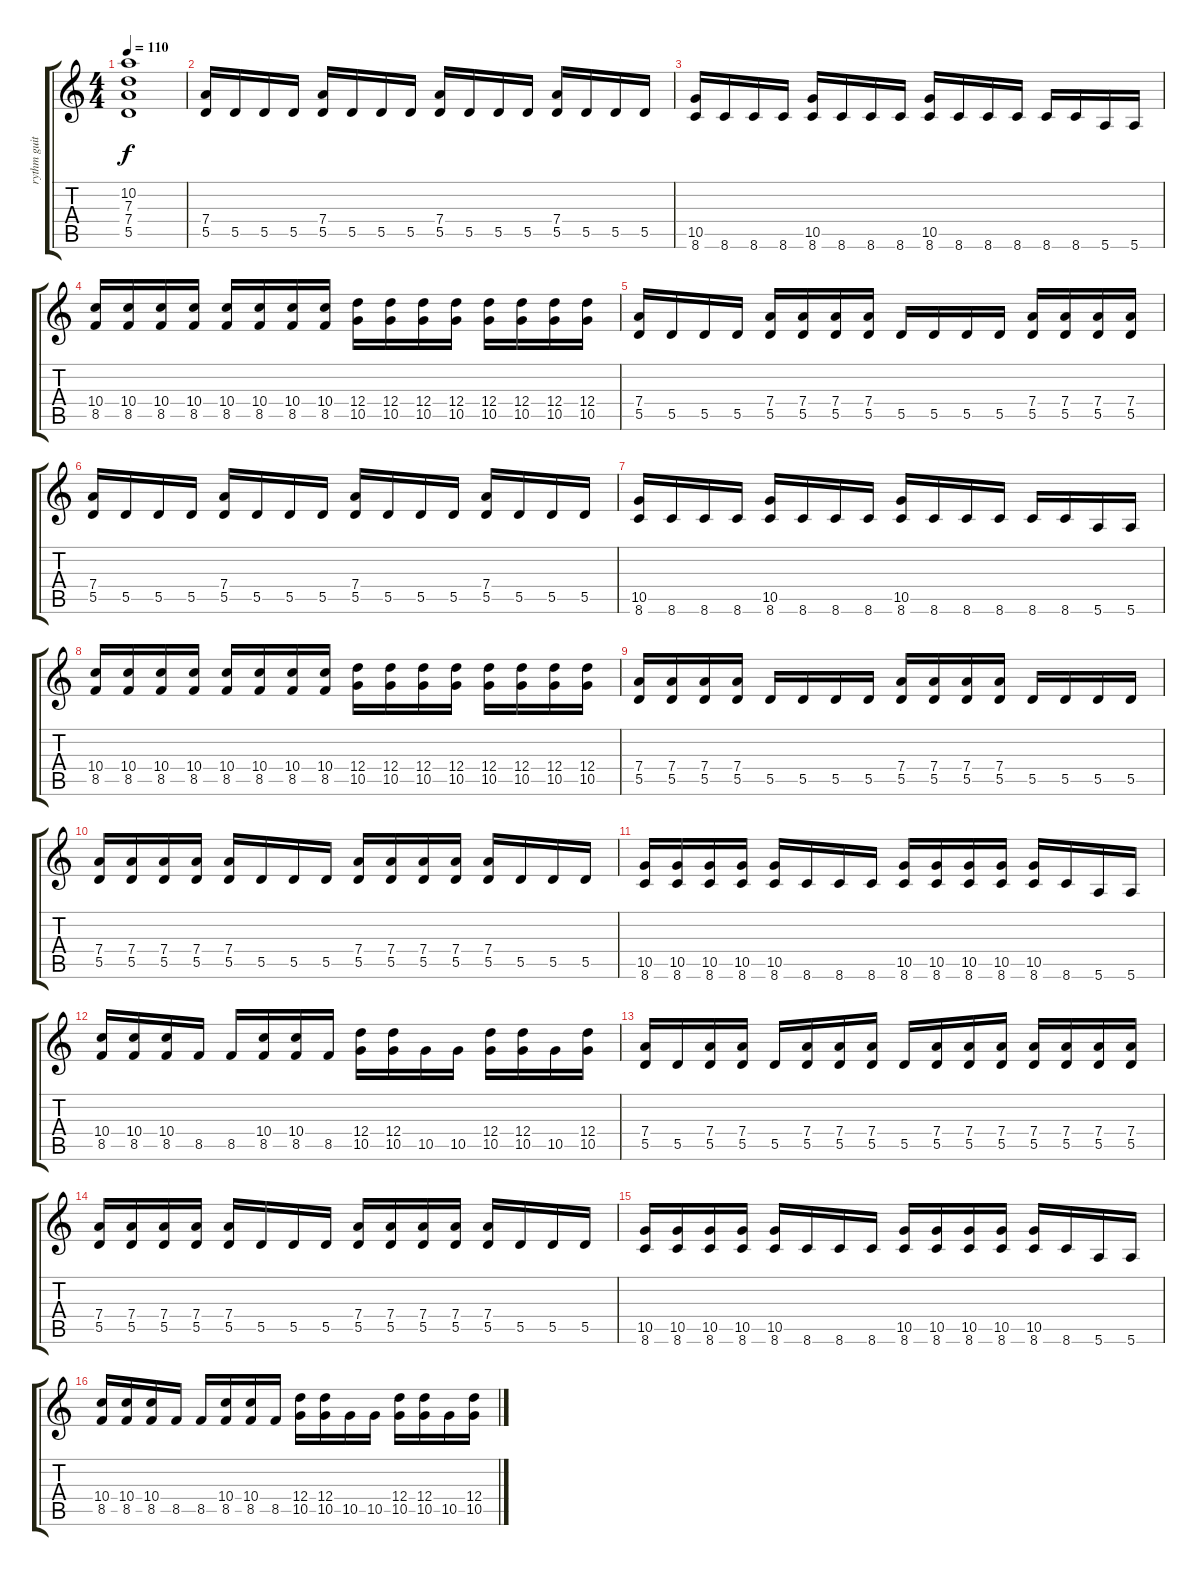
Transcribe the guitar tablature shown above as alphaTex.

\track ("rythm guitar" "rythm guit") {instrument distortionguitar}
\staff {score tabs}
\tuning (E4 B3 G3 D3 A2 E2) {hide}
\ts (4 4)
\tempo 110
\clef g2
\ks c
(10.2 7.3 7.4 5.5).1{dy f} |
(7.4 5.5).16 5.5.16 5.5.16 5.5.16 (7.4 5.5).16 5.5.16 5.5.16 5.5.16 (7.4 5.5).16 5.5.16 5.5.16 5.5.16 (7.4 5.5).16 5.5.16 5.5.16 5.5.16 |
(10.5 8.6).16 8.6.16 8.6.16 8.6.16 (10.5 8.6).16 8.6.16 8.6.16 8.6.16 (10.5 8.6).16 8.6.16 8.6.16 8.6.16 8.6.16 8.6.16 5.6.16 5.6.16 |
(10.4 8.5).16 (10.4 8.5).16 (10.4 8.5).16 (10.4 8.5).16 (10.4 8.5).16 (10.4 8.5).16 (10.4 8.5).16 (10.4 8.5).16 (12.4 10.5).16 (12.4 10.5).16 (12.4 10.5).16 (12.4 10.5).16 (12.4 10.5).16 (12.4 10.5).16 (12.4 10.5).16 (12.4 10.5).16 |
(7.4 5.5).16 5.5.16 5.5.16 5.5.16 (7.4 5.5).16 (7.4 5.5).16 (7.4 5.5).16 (7.4 5.5).16 5.5.16 5.5.16 5.5.16 5.5.16 (7.4 5.5).16 (7.4 5.5).16 (7.4 5.5).16 (7.4 5.5).16 |
(7.4 5.5).16 5.5.16 5.5.16 5.5.16 (7.4 5.5).16 5.5.16 5.5.16 5.5.16 (7.4 5.5).16 5.5.16 5.5.16 5.5.16 (7.4 5.5).16 5.5.16 5.5.16 5.5.16 |
(10.5 8.6).16 8.6.16 8.6.16 8.6.16 (10.5 8.6).16 8.6.16 8.6.16 8.6.16 (10.5 8.6).16 8.6.16 8.6.16 8.6.16 8.6.16 8.6.16 5.6.16 5.6.16 |
(10.4 8.5).16 (10.4 8.5).16 (10.4 8.5).16 (10.4 8.5).16 (10.4 8.5).16 (10.4 8.5).16 (10.4 8.5).16 (10.4 8.5).16 (12.4 10.5).16 (12.4 10.5).16 (12.4 10.5).16 (12.4 10.5).16 (12.4 10.5).16 (12.4 10.5).16 (12.4 10.5).16 (12.4 10.5).16 |
(7.4 5.5).16 (7.4 5.5).16 (7.4 5.5).16 (7.4 5.5).16 5.5.16 5.5.16 5.5.16 5.5.16 (7.4 5.5).16 (7.4 5.5).16 (7.4 5.5).16 (7.4 5.5).16 5.5.16 5.5.16 5.5.16 5.5.16 |
(7.4 5.5).16 (7.4 5.5).16 (7.4 5.5).16 (7.4 5.5).16 (7.4 5.5).16 5.5.16 5.5.16 5.5.16 (7.4 5.5).16 (7.4 5.5).16 (7.4 5.5).16 (7.4 5.5).16 (7.4 5.5).16 5.5.16 5.5.16 5.5.16 |
(10.5 8.6).16 (10.5 8.6).16 (10.5 8.6).16 (10.5 8.6).16 (10.5 8.6).16 8.6.16 8.6.16 8.6.16 (10.5 8.6).16 (10.5 8.6).16 (10.5 8.6).16 (10.5 8.6).16 (10.5 8.6).16 8.6.16 5.6.16 5.6.16 |
(10.4 8.5).16 (10.4 8.5).16 (10.4 8.5).16 8.5.16 8.5.16 (10.4 8.5).16 (10.4 8.5).16 8.5.16 (12.4 10.5).16 (12.4 10.5).16 10.5.16 10.5.16 (12.4 10.5).16 (12.4 10.5).16 10.5.16 (12.4 10.5).16 |
(7.4 5.5).16 5.5.16 (7.4 5.5).16 (7.4 5.5).16 5.5.16 (7.4 5.5).16 (7.4 5.5).16 (7.4 5.5).16 5.5.16 (7.4 5.5).16 (7.4 5.5).16 (7.4 5.5).16 (7.4 5.5).16 (7.4 5.5).16 (7.4 5.5).16 (7.4 5.5).16 |
(7.4 5.5).16 (7.4 5.5).16 (7.4 5.5).16 (7.4 5.5).16 (7.4 5.5).16 5.5.16 5.5.16 5.5.16 (7.4 5.5).16 (7.4 5.5).16 (7.4 5.5).16 (7.4 5.5).16 (7.4 5.5).16 5.5.16 5.5.16 5.5.16 |
(10.5 8.6).16 (10.5 8.6).16 (10.5 8.6).16 (10.5 8.6).16 (10.5 8.6).16 8.6.16 8.6.16 8.6.16 (10.5 8.6).16 (10.5 8.6).16 (10.5 8.6).16 (10.5 8.6).16 (10.5 8.6).16 8.6.16 5.6.16 5.6.16 |
(10.4 8.5).16 (10.4 8.5).16 (10.4 8.5).16 8.5.16 8.5.16 (10.4 8.5).16 (10.4 8.5).16 8.5.16 (12.4 10.5).16 (12.4 10.5).16 10.5.16 10.5.16 (12.4 10.5).16 (12.4 10.5).16 10.5.16 (12.4 10.5).16
